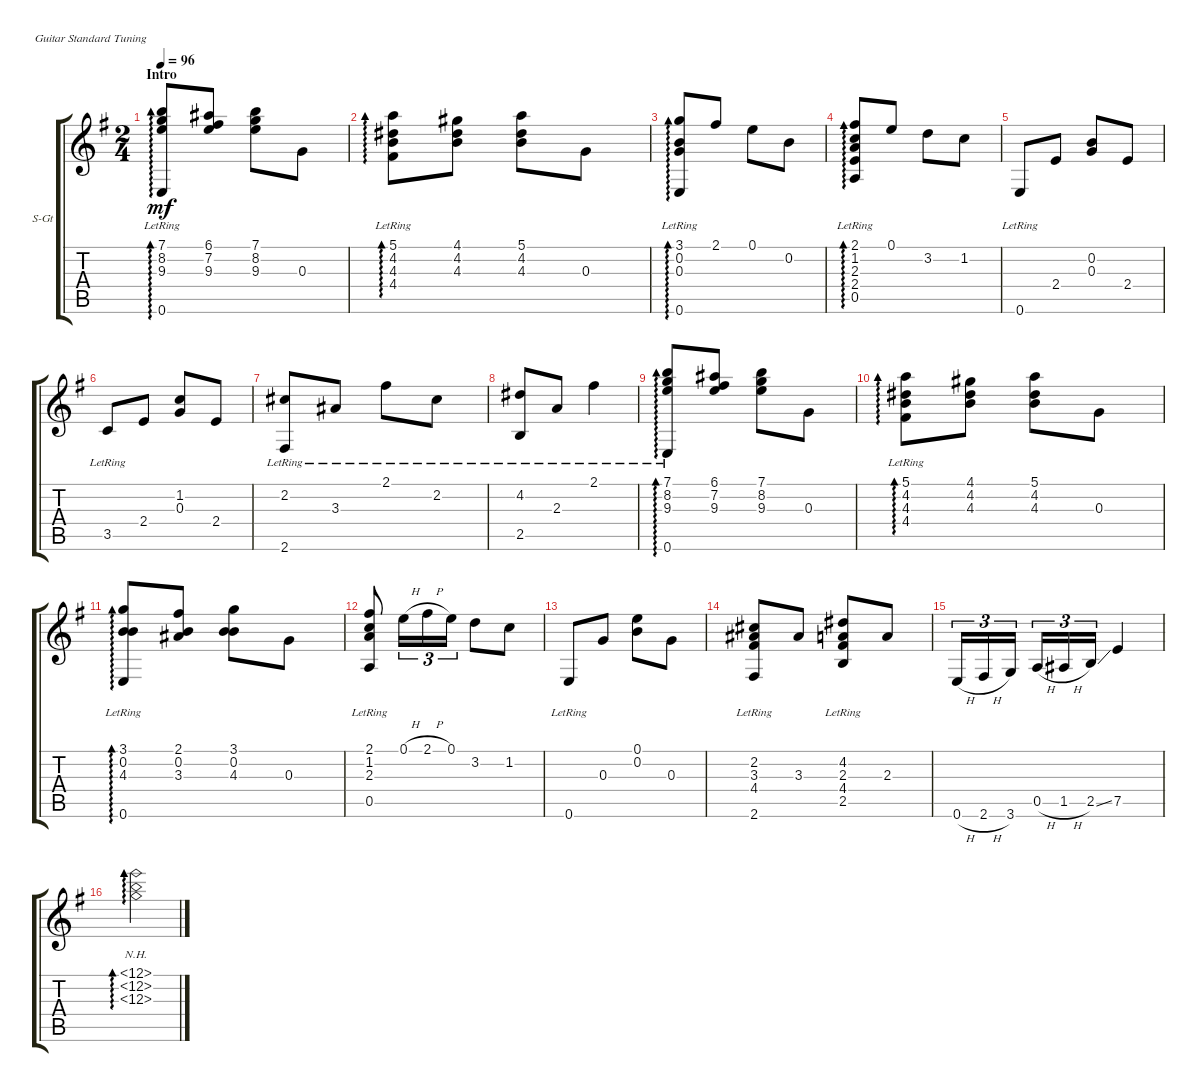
\defaultSystemsLayout 4
\bracketExtendMode groupsimilarinstruments
\firstSystemTrackNameOrientation horizontal
\otherSystemsTrackNameOrientation horizontal
\track ("Steel Guitar" "S-Gt") {instrument acousticguitarsteel}
\staff {score tabs}
\tuning (E4 B3 G3 D3 A2 E2)
\ts (2 4)
\section ("" "Intro")
\tempo 96
\clef g2
\ks eminor
(0.6{lr} 9.3{lr} 8.2{lr} 7.1{lr}).8{ad 0 dy mf instrument acousticguitarsteel} (9.3 7.2 6.1).8 (9.3 8.2 7.1).8 0.3.8 |
(4.4{lr} 4.3{lr} 4.2{lr} 5.1{lr}).8{ad 0} (4.3 4.2 4.1).8 (4.3 4.2 5.1).8 0.3.8 |
(0.6{lr} 0.2{lr} 3.1{lr} 0.3{lr}).8{ad 0} 2.1.8 0.1.8 0.2.8 |
(0.5{lr} 2.4{lr} 2.3{lr} 1.2{lr} 2.1{lr}).8{ad 0} 0.1.8 3.2.8 1.2.8 |
0.6{lr}.8 2.4.8 (0.2 0.3).8 2.4.8 |
3.5{lr}.8 2.4.8 (1.2 0.3).8 2.4.8 |
(2.2{lr} 2.6{lr}).8 3.3{lr}.8 2.1{lr}.8 2.2{lr}.8 |
(4.2{lr} 2.5{lr}).8 2.3{lr}.8 2.1{lr}.4 |
(0.6{lr} 9.3{lr} 8.2{lr} 7.1{lr}).8{ad 0} (9.3 7.2 6.1).8 (9.3 8.2 7.1).8 0.3.8 |
(4.4{lr} 4.3{lr} 4.2{lr} 5.1{lr}).8{ad 0} (4.3 4.2 4.1).8 (4.3 4.2 5.1).8 0.3.8 |
(0.6{lr} 4.3{lr} 0.2{lr} 3.1{lr}).8{ad 0} (3.3 0.2 2.1).8 (4.3 0.2 3.1).8 0.3.8 |
(0.5{lr} 2.3{lr} 1.2{lr} 2.1{lr}).8 0.1{h}.16{tu (3 2)} 2.1{h}.16{tu (3 2)} 0.1.16{tu (3 2)} 3.2.8 1.2.8 |
0.6{lr}.8 0.3.8 (0.2 0.1).8 0.3.8 |
(2.2 2.6{lr} 3.3 4.4).8 3.3.8 (4.2 2.5{lr} 2.3 4.4).8 2.3.8 |
0.6{h}.16{tu (3 2)} 2.6{h}.16{tu (3 2)} 3.6.16{tu (3 2)} 0.5{h}.16{tu (3 2)} 1.5{h}.16{tu (3 2)} 2.5{ss}.16{tu (3 2)} 7.5.4 |
(12.3{nh} 12.2{nh} 12.1{nh}).2{ad 0}
